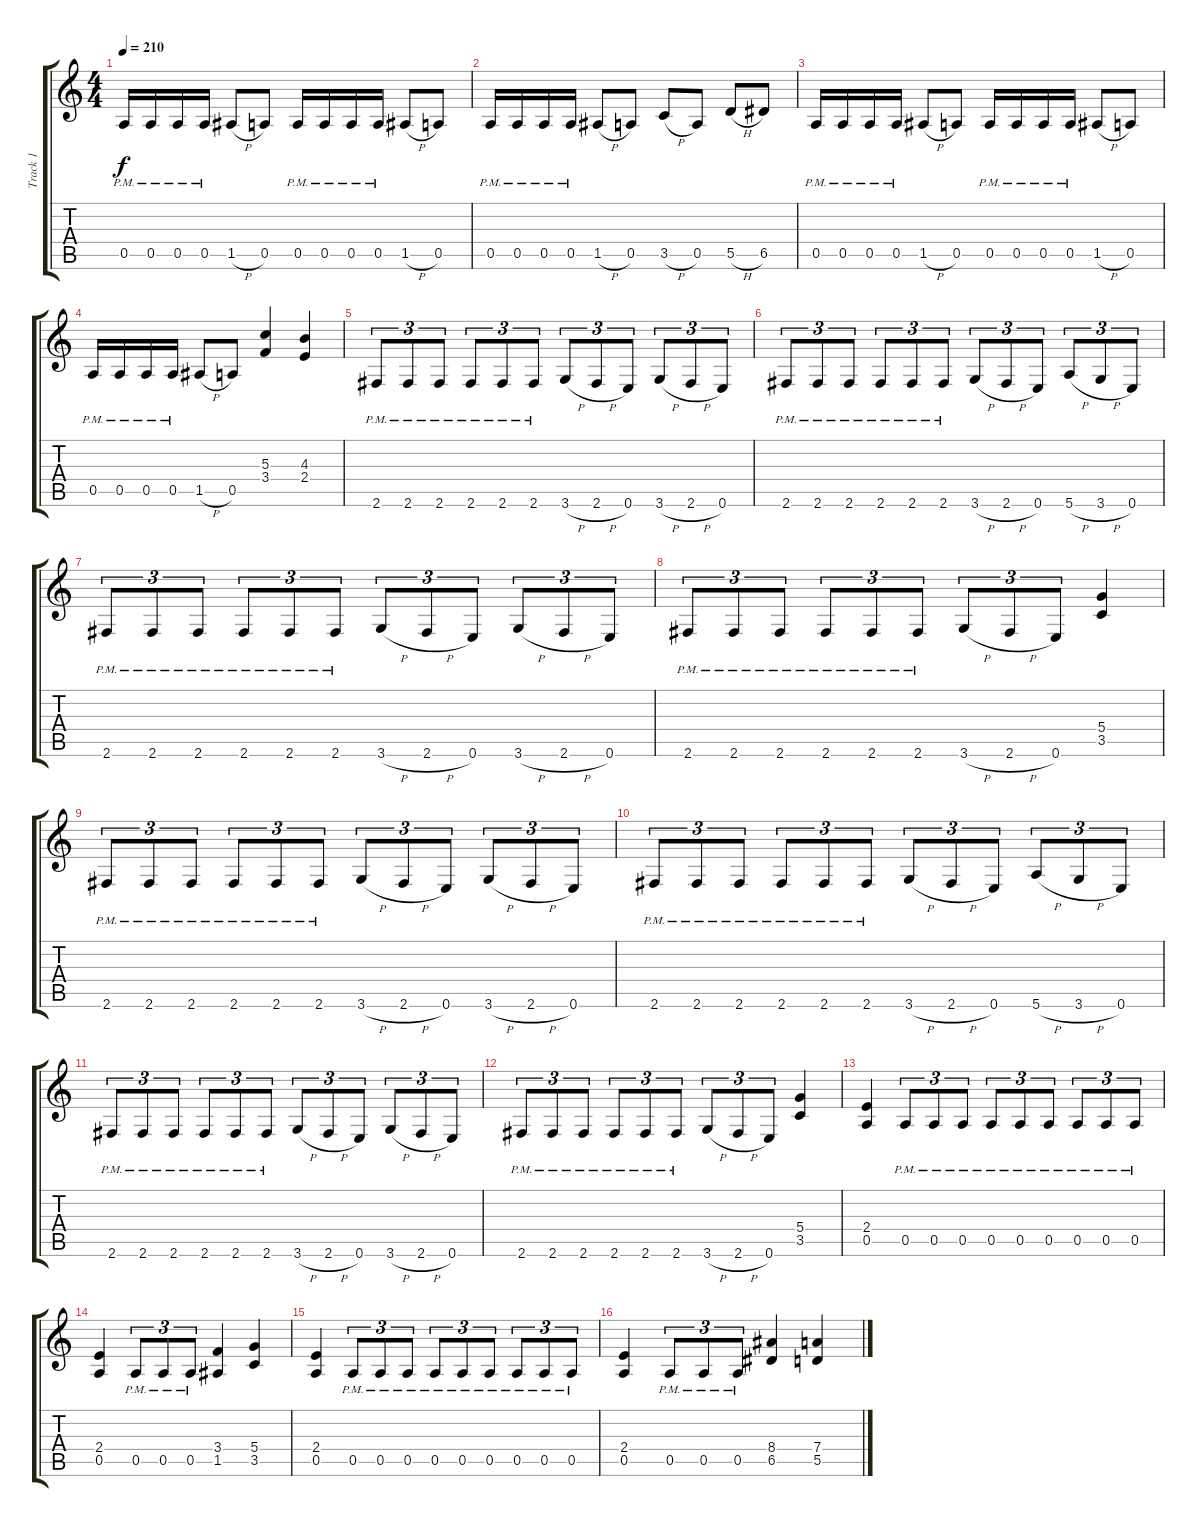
\track ("Track 1" "Track 1") {instrument distortionguitar}
\staff {score tabs}
\tuning (E4 B3 G3 D3 A2 E2) {hide}
\ts (4 4)
\tempo 210
\clef g2
\ks c
0.5{pm}.16{dy f} 0.5{pm}.16 0.5{pm}.16 0.5{pm}.16 1.5{h}.8 0.5.8 0.5{pm}.16 0.5{pm}.16 0.5{pm}.16 0.5{pm}.16 1.5{h}.8 0.5.8 |
0.5{pm}.16 0.5{pm}.16 0.5{pm}.16 0.5{pm}.16 1.5{h}.8 0.5.8 3.5{h}.8 0.5.8 5.5{h}.8 6.5.8 |
0.5{pm}.16 0.5{pm}.16 0.5{pm}.16 0.5{pm}.16 1.5{h}.8 0.5.8 0.5{pm}.16 0.5{pm}.16 0.5{pm}.16 0.5{pm}.16 1.5{h}.8 0.5.8 |
0.5{pm}.16 0.5{pm}.16 0.5{pm}.16 0.5{pm}.16 1.5{h}.8 0.5.8 (5.3 3.4).4 (4.3 2.4).4 |
2.6{pm}.8{tu (3 2)} 2.6{pm}.8{tu (3 2)} 2.6{pm}.8{tu (3 2)} 2.6{pm}.8{tu (3 2)} 2.6{pm}.8{tu (3 2)} 2.6{pm}.8{tu (3 2)} 3.6{h}.8{tu (3 2)} 2.6{h}.8{tu (3 2)} 0.6.8{tu (3 2)} 3.6{h}.8{tu (3 2)} 2.6{h}.8{tu (3 2)} 0.6.8{tu (3 2)} |
2.6{pm}.8{tu (3 2)} 2.6{pm}.8{tu (3 2)} 2.6{pm}.8{tu (3 2)} 2.6{pm}.8{tu (3 2)} 2.6{pm}.8{tu (3 2)} 2.6{pm}.8{tu (3 2)} 3.6{h}.8{tu (3 2)} 2.6{h}.8{tu (3 2)} 0.6.8{tu (3 2)} 5.6{h}.8{tu (3 2)} 3.6{h}.8{tu (3 2)} 0.6.8{tu (3 2)} |
2.6{pm}.8{tu (3 2)} 2.6{pm}.8{tu (3 2)} 2.6{pm}.8{tu (3 2)} 2.6{pm}.8{tu (3 2)} 2.6{pm}.8{tu (3 2)} 2.6{pm}.8{tu (3 2)} 3.6{h}.8{tu (3 2)} 2.6{h}.8{tu (3 2)} 0.6.8{tu (3 2)} 3.6{h}.8{tu (3 2)} 2.6{h}.8{tu (3 2)} 0.6.8{tu (3 2)} |
2.6{pm}.8{tu (3 2)} 2.6{pm}.8{tu (3 2)} 2.6{pm}.8{tu (3 2)} 2.6{pm}.8{tu (3 2)} 2.6{pm}.8{tu (3 2)} 2.6{pm}.8{tu (3 2)} 3.6{h}.8{tu (3 2)} 2.6{h}.8{tu (3 2)} 0.6.8{tu (3 2)} (5.4 3.5).4 |
2.6{pm}.8{tu (3 2)} 2.6{pm}.8{tu (3 2)} 2.6{pm}.8{tu (3 2)} 2.6{pm}.8{tu (3 2)} 2.6{pm}.8{tu (3 2)} 2.6{pm}.8{tu (3 2)} 3.6{h}.8{tu (3 2)} 2.6{h}.8{tu (3 2)} 0.6.8{tu (3 2)} 3.6{h}.8{tu (3 2)} 2.6{h}.8{tu (3 2)} 0.6.8{tu (3 2)} |
2.6{pm}.8{tu (3 2)} 2.6{pm}.8{tu (3 2)} 2.6{pm}.8{tu (3 2)} 2.6{pm}.8{tu (3 2)} 2.6{pm}.8{tu (3 2)} 2.6{pm}.8{tu (3 2)} 3.6{h}.8{tu (3 2)} 2.6{h}.8{tu (3 2)} 0.6.8{tu (3 2)} 5.6{h}.8{tu (3 2)} 3.6{h}.8{tu (3 2)} 0.6.8{tu (3 2)} |
2.6{pm}.8{tu (3 2)} 2.6{pm}.8{tu (3 2)} 2.6{pm}.8{tu (3 2)} 2.6{pm}.8{tu (3 2)} 2.6{pm}.8{tu (3 2)} 2.6{pm}.8{tu (3 2)} 3.6{h}.8{tu (3 2)} 2.6{h}.8{tu (3 2)} 0.6.8{tu (3 2)} 3.6{h}.8{tu (3 2)} 2.6{h}.8{tu (3 2)} 0.6.8{tu (3 2)} |
2.6{pm}.8{tu (3 2)} 2.6{pm}.8{tu (3 2)} 2.6{pm}.8{tu (3 2)} 2.6{pm}.8{tu (3 2)} 2.6{pm}.8{tu (3 2)} 2.6{pm}.8{tu (3 2)} 3.6{h}.8{tu (3 2)} 2.6{h}.8{tu (3 2)} 0.6.8{tu (3 2)} (5.4 3.5).4 |
(2.4 0.5).4 0.5{pm}.8{tu (3 2)} 0.5{pm}.8{tu (3 2)} 0.5{pm}.8{tu (3 2)} 0.5{pm}.8{tu (3 2)} 0.5{pm}.8{tu (3 2)} 0.5{pm}.8{tu (3 2)} 0.5{pm}.8{tu (3 2)} 0.5{pm}.8{tu (3 2)} 0.5{pm}.8{tu (3 2)} |
(2.4 0.5).4 0.5{pm}.8{tu (3 2)} 0.5{pm}.8{tu (3 2)} 0.5{pm}.8{tu (3 2)} (3.4 1.5).4 (5.4 3.5).4 |
(2.4 0.5).4 0.5{pm}.8{tu (3 2)} 0.5{pm}.8{tu (3 2)} 0.5{pm}.8{tu (3 2)} 0.5{pm}.8{tu (3 2)} 0.5{pm}.8{tu (3 2)} 0.5{pm}.8{tu (3 2)} 0.5{pm}.8{tu (3 2)} 0.5{pm}.8{tu (3 2)} 0.5{pm}.8{tu (3 2)} |
(2.4 0.5).4 0.5{pm}.8{tu (3 2)} 0.5{pm}.8{tu (3 2)} 0.5{pm}.8{tu (3 2)} (8.4 6.5).4 (7.4 5.5).4
